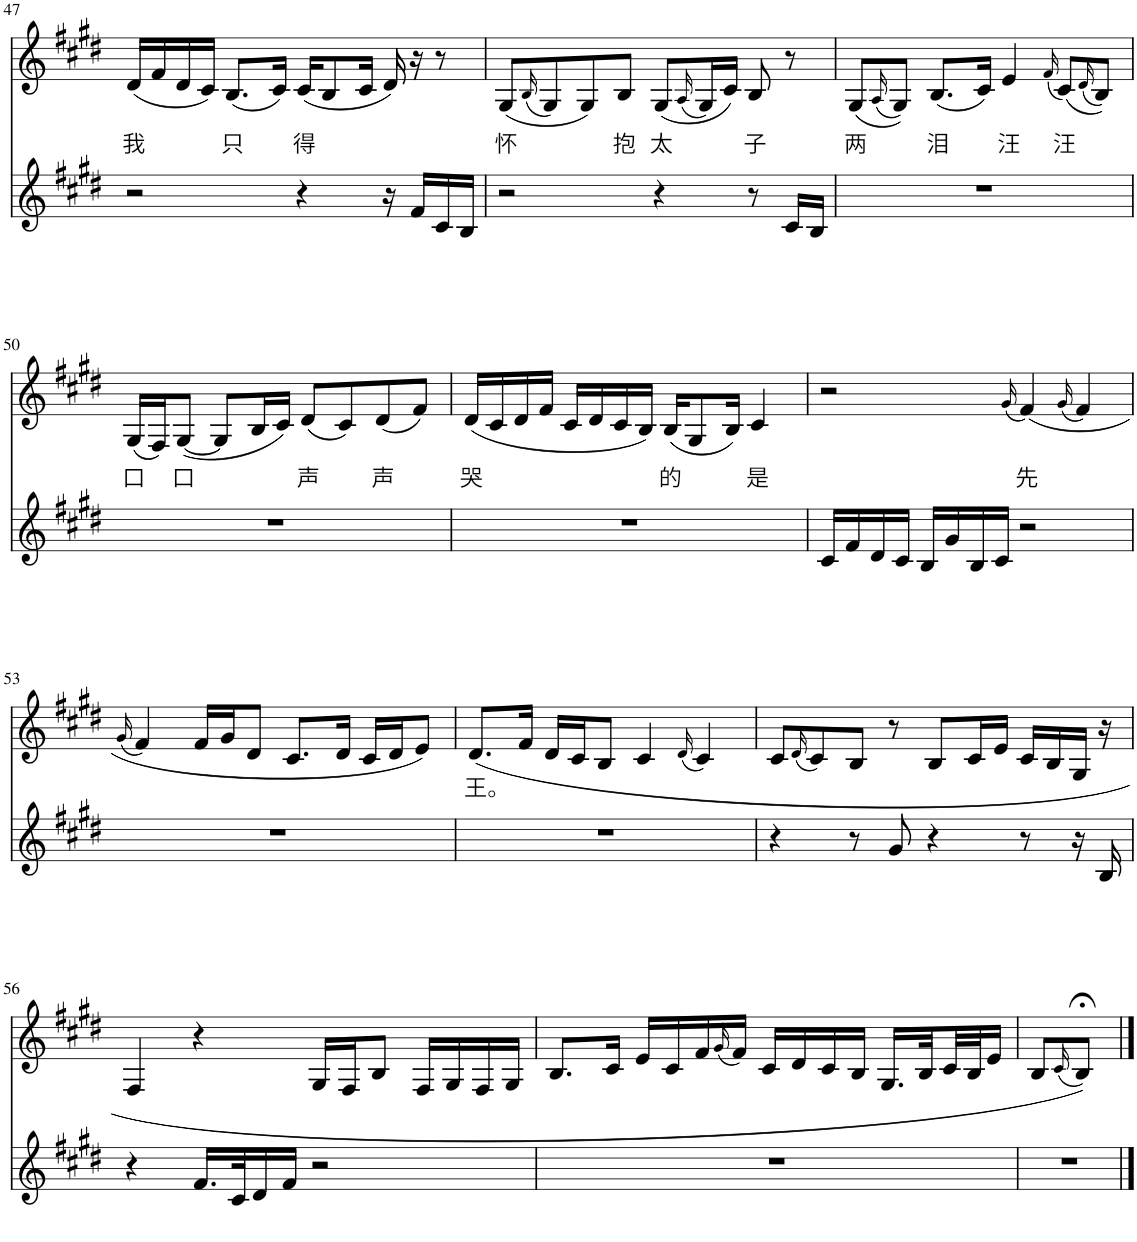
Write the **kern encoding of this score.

**kern	**kern	**text
*part2	*part1	*part1
*staff2	*staff1	*staff1
*I"Piano	*I"Piano	*
*I'Pno	*I'Pno	*
!!LO:PB:g=z
*clefG2	*clefG2	*
*k[f#c#g#d#]	*k[f#c#g#d#]	*
*M4/4	*M4/4	*
=47	=47	=47
!	!	!LO:LY:b
2r	(16d#/LL	我
.	16f#/	.
.	16d#/	.
.	16c#/JJ)	.
!	!	!LO:LY:b
.	(8.B/L	只
.	16c#/Jk)	.
!	!	!LO:LY:b
4r	(16c#/KL	得
.	8B/	.
.	16c#/Jk	.
16r	16d#/)	.
16f#/LL	16r	.
16c#/	8r	.
16B/JJ	.	.
=48	=48	=48
!	!	!LO:LY:b
2r	(8G#/L	怀
.	(16qB/	.
.	8G#/)	.
.	8G#/)	.
!	!	!LO:LY:b
.	8B/J	抱
!	!	!LO:LY:b
4r	(8G#/L	太
.	(16qA/	.
.	16G#/L)	.
.	16c#/JJ)	.
!	!	!LO:LY:b
8r	8B/	子
16c#/LL	8r	.
16B/JJ	.	.
=49	=49	=49
!	!	!LO:LY:b
1r	(8G#/L	两
.	(16qA/	.
.	8G#/J))	.
!	!	!LO:LY:b
.	(8.B/L	泪
.	16c#/Jk)	.
!	!	!LO:LY:b
.	4e/	汪
.	(16qf#/	.
!	!	!LO:LY:b
.	(8c#/L)	汪
.	(16qd#/	.
.	8B/J))	.
!!LO:LB:g=z
=50	=50	=50
!	!	!LO:LY:b
1r	(16G#/LL	口
.	16F#/J)	.
!	!	!LO:LY:b
.	([8G#/J	口
.	8G#/L]	.
.	16B/L	.
.	16c#/JJ)	.
!	!	!LO:LY:b
.	(8d#/L	声
.	8c#/)	.
!	!	!LO:LY:b
.	(8d#/	声
.	8f#/J)	.
=51	=51	=51
!	!	!LO:LY:b
1r	(16d#/LL	哭
.	16c#/	.
.	16d#/	.
.	16f#/JJ	.
.	16c#/LL	.
.	16d#/	.
.	16c#/	.
.	16B/JJ)	.
!	!	!LO:LY:b
.	(16B/KL	的
.	8G#/	.
.	16B/Jk)	.
!	!	!LO:LY:b
.	4c#/	是
=52	=52	=52
16c#/LL	2r	.
16f#/	.	.
16d#/	.	.
16c#/JJ	.	.
16B/LL	.	.
16g#/	.	.
16B/	.	.
16c#/JJ	.	.
.	(16qg#/	.
!	!	!LO:LY:b
2r	(4f#/)	先
.	(16qg#/	.
.	4f#/)	.
!!LO:LB:g=z
=53	=53	=53
.	(16qg#/	.
1r	4f#/)	.
.	16f#/LL	.
.	16g#/J	.
.	8d#/J	.
.	8.c#/L	.
.	16d#/Jk	.
.	16c#/LL	.
.	16d#/J	.
.	8e/J)	.
=54	=54	=54
!	!	!LO:LY:b
1r	(8.d#/L	王。
.	16f#/Jk	.
.	16d#/LL	.
.	16c#/J	.
.	8B/J	.
.	4c#/	.
.	(16qd#/	.
.	4c#/)	.
=55	=55	=55
4r	8c#/L	.
.	(16qd#/	.
.	8c#/)	.
8r	8B/J	.
8g#/	8r	.
4r	8B/L	.
.	16c#/L	.
.	16e/JJ	.
8r	16c#/LL	.
.	16B/	.
16r	16G#/JJ	.
16B/	16r	.
!!LO:LB:g=z
=56	=56	=56
4r	4F#/	.
16.f#/LL	4r	.
32c#/K	.	.
16d#/	.	.
16f#/JJ	.	.
2r	16G#/LL	.
.	16F#/J	.
.	8B/J	.
.	16F#/LL	.
.	16G#/	.
.	16F#/	.
.	16G#/JJ	.
=57	=57	=57
1r	8.B/L	.
.	16c#/Jk	.
.	16e/LL	.
.	16c#/	.
.	16f#/	.
.	(16qg#/	.
.	16f#/JJ)	.
.	16c#/LL	.
.	16d#/	.
.	16c#/	.
.	16B/JJ	.
.	16.G#/LL	.
.	32B/L	.
.	32c#/	.
.	32B/J	.
.	16e/JJ	.
=58	=58	=58
1r	8B/L	.
.	(16qc#/	.
.	8B;</J))	.
.	2.ryy	.
==	==	==
*-	*-	*-
